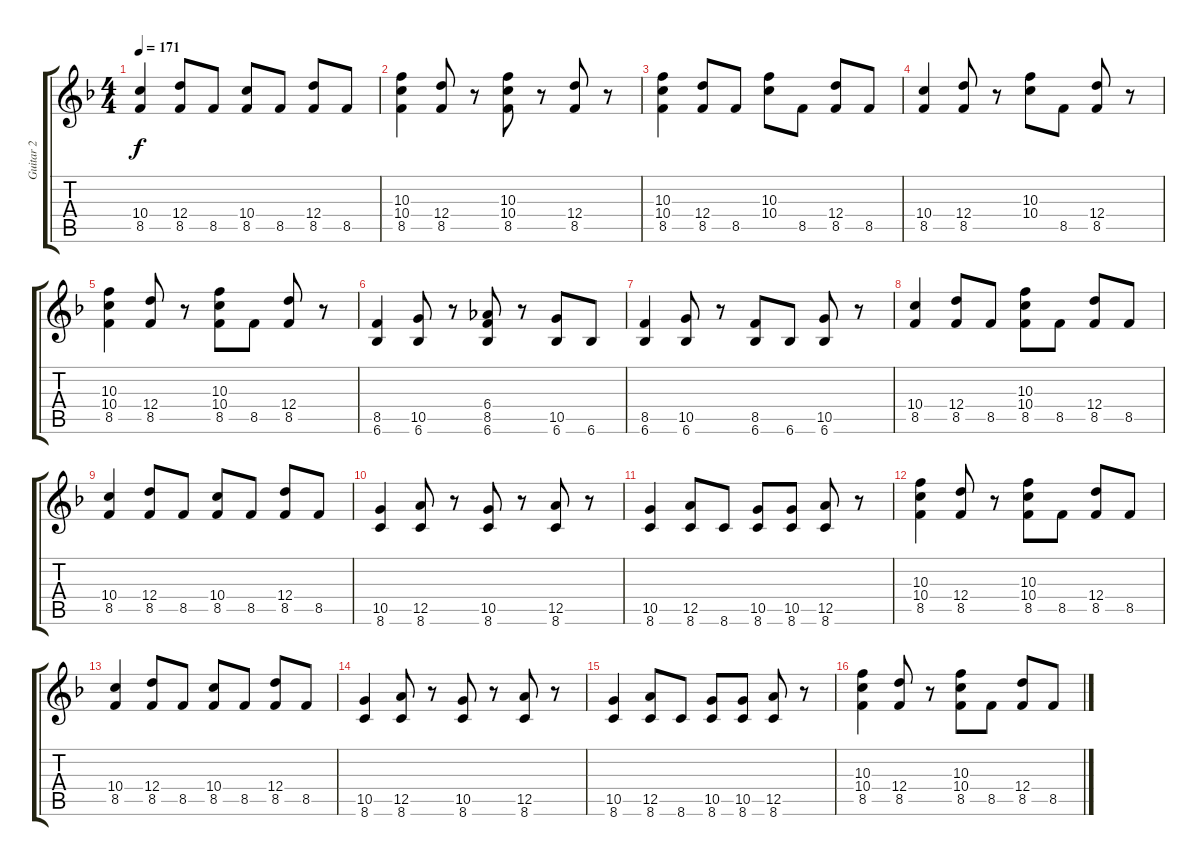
\track ("Guitar 2" "Guitar 2") {instrument electricguitarclean}
\staff {score tabs}
\tuning (E4 B3 G3 D3 A2 E2) {hide}
\ts (4 4)
\tempo 171
\clef g2
\ks f
(10.4 8.5).4{dy f} (12.4 8.5).8 8.5.8 (10.4 8.5).8 8.5.8 (12.4 8.5).8 8.5.8 |
(10.3 10.4 8.5).4 (12.4 8.5).8 r.8 (10.3 10.4 8.5).8 r.8 (12.4 8.5).8 r.8 |
(10.3 10.4 8.5).4 (12.4 8.5).8 8.5.8 (10.3 10.4).8 8.5.8 (12.4 8.5).8 8.5.8 |
(10.4 8.5).4 (12.4 8.5).8 r.8 (10.3 10.4).8 8.5.8 (12.4 8.5).8 r.8 |
(10.3 10.4 8.5).4 (12.4 8.5).8 r.8 (10.3 10.4 8.5).8 8.5.8 (12.4 8.5).8 r.8 |
(8.5 6.6).4 (10.5 6.6).8 r.8 (6.4 8.5 6.6).8 r.8 (10.5 6.6).8 6.6.8 |
(8.5 6.6).4 (10.5 6.6).8 r.8 (8.5 6.6).8 6.6.8 (10.5 6.6).8 r.8 |
(10.4 8.5).4 (12.4 8.5).8 8.5.8 (10.3 10.4 8.5).8 8.5.8 (12.4 8.5).8 8.5.8 |
(10.4 8.5).4 (12.4 8.5).8 8.5.8 (10.4 8.5).8 8.5.8 (12.4 8.5).8 8.5.8 |
(10.5 8.6).4 (12.5 8.6).8 r.8 (10.5 8.6).8 r.8 (12.5 8.6).8 r.8 |
(10.5 8.6).4 (12.5 8.6).8 8.6.8 (10.5 8.6).8 (10.5 8.6).8 (12.5 8.6).8 r.8 |
(10.3 10.4 8.5).4 (12.4 8.5).8 r.8 (10.3 10.4 8.5).8 8.5.8 (12.4 8.5).8 8.5.8 |
(10.4 8.5).4 (12.4 8.5).8 8.5.8 (10.4 8.5).8 8.5.8 (12.4 8.5).8 8.5.8 |
(10.5 8.6).4 (12.5 8.6).8 r.8 (10.5 8.6).8 r.8 (12.5 8.6).8 r.8 |
(10.5 8.6).4 (12.5 8.6).8 8.6.8 (10.5 8.6).8 (10.5 8.6).8 (12.5 8.6).8 r.8 |
(10.3 10.4 8.5).4 (12.4 8.5).8 r.8 (10.3 10.4 8.5).8 8.5.8 (12.4 8.5).8 8.5.8
